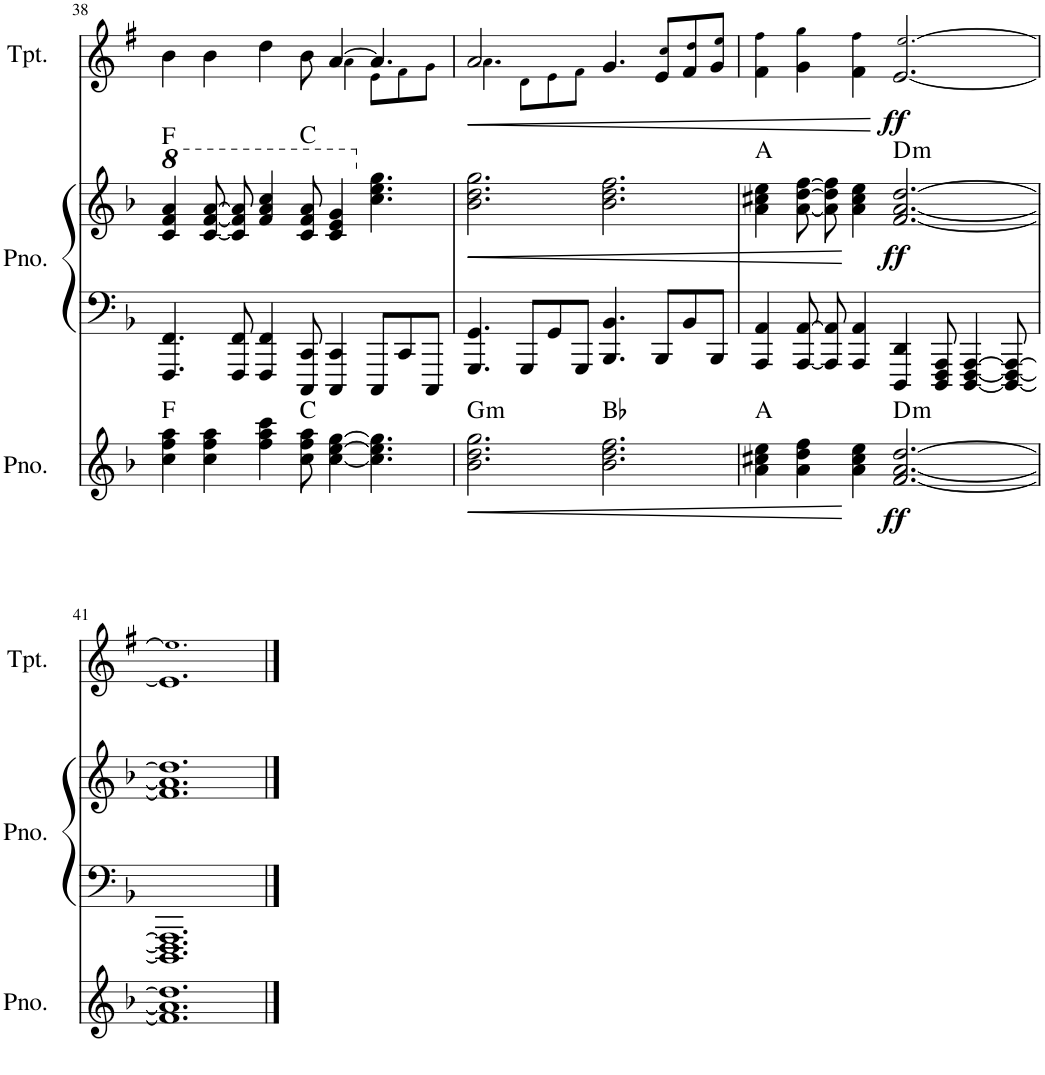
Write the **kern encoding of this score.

**kern	**dynam	**harte	**kern	**kern	**dynam	**harte	**kern	**dynam
*part3	*part3	*part3	*part2	*part2	*part2	*part2	*part1	*part1
*staff4	*staff4	*	*staff3	*staff2	*staff2/3	*	*staff1	*staff1
*I"Piano	*	*	*I"Piano	*	*	*	*I"Trumpet Bb	*
*I'Pno.	*	*	*I'Pno.	*	*	*	*I'Tpt.	*
!!LO:PB:g=z
*clefG2	*	*	*clefF4	*clefG2	*	*	*clefG2	*
*	*	*	*	*	*	*	*Trd1c2	*
*k[b-]	*	*	*k[b-]	*k[b-]	*	*	*k[f#]	*
*M12/8	*	*	*M12/8	*M12/8	*	*	*M12/8	*
*	*	*	*	*8va	*	*	*	*
=38	=38	=38	=38	=38	=38	=38	=38	=38
*	*	*	*	*	*	*	*^	*
4cc\ 4ff\ 4aa\	.	F:maj	4.FFF/ 4.FF/	4cc/ 4ff/ 4aa/	.	F:maj	4b\	2..ryy	.
4cc\ 4ff\ 4aa\	.	.	.	[8cc/ [8ff/ [8aa/	.	.	4b\	.	.
.	.	.	8FFF/ 8FF/	8cc/] 8ff/] 8aa/]	.	.	.	.	.
4ff\ 4aa\ 4ccc\	.	.	4FFF/ 4FF/	4ff/ 4aa/ 4ccc/	.	.	4dd\	.	.
8cc\ 8ff\ 8aa\	.	C:maj	8CCC/ 8CC/	8cc/ 8ff/ 8aa/	.	C:maj	8b\	.	.
[4cc\ [4ee\ [4gg\	.	.	4CCC/ 4CC/	4cc/ 4ee/ 4gg/	.	.	[4a/	4a!\	.
*	*	*	*	*X8va	*	*	*	*	*
4.cc\] 4.ee\] 4.gg\]	.	.	8CCC/L	4.cc\ 4.ee\ 4.gg\	.	.	4.a/]	8e!\L	.
.	.	.	8CC/	.	.	.	.	8f#!\	.
.	.	.	8CCC/J	.	.	.	.	8g!\J	.
=39	=39	=39	=39	=39	=39	=39	=39	=39	=39
!	!LO:HP:b	!LO:H:kt=m	!	!	!LO:HP:b	!	!	!	!LO:HP:b
2.b-\ 2.dd\ 2.gg\	<	G:min	4.GGG/ 4.GG/	2.b-\ 2.dd\ 2.gg\	<	.	2.a/	4.a!\	<
.	.	.	8GGG/L	.	.	.	.	8d!\L	.
.	.	.	8GG/	.	.	.	.	8e!\	.
.	.	.	8GGG/J	.	.	.	.	8f#!\J	.
2.b-\ 2.dd\ 2.ff\	.	Bb:maj	4.BBB-/ 4.BB-/	2.b-\ 2.dd\ 2.ff\	.	.	4.g/	2.ryy	.
.	.	.	8BBB-/L	.	.	.	8e/ 8cc!/L	.	.
.	.	.	8BB-/	.	.	.	8f#/ 8dd!/	.	.
.	.	.	8BBB-/J	.	.	.	8g/ 8ee!/J	.	.
*	*	*	*	*	*	*	*v	*v	*
=40	=40	=40	=40	=40	=40	=40	=40	=40
4a\ 4cc#X\ 4ee\	.	A:maj	4AAA/ 4AA/	4a\ 4cc#X\ 4ee\	.	A:maj	4f#\ 4ff#!\	.
4a\ 4dd\ 4ff\	.	.	[8AAA/ [8AA/	[8a\ [8dd\ [8ff\	.	.	4g\ 4gg!\	.
.	.	.	8AAA/] 8AA/]	8a\] 8dd\] 8ff\]	.	.	.	.
4a\ 4cc#\ 4ee\	[	.	4AAA/ 4AA/	4a\ 4cc#\ 4ee\	[	.	4f#\ 4ff#!\	.
!	!LO:DY:b	!LO:H:kt=m	!	!	!LO:DY:b	!LO:H:kt=m	!	!LO:DY:n=1:b
[2.f/ [2.a/ [2.dd/	ff	D:min	4DDD/ 4DD/	[2.f/ [2.a/ [2.dd/	ff	D:min	[2.e/ [2.ee!/	[ ff
.	.	.	8DDD/ 8FFF/ 8AAA/	.	.	.	.	.
.	.	.	[4DDD/ [4FFF/ [4AAA/	.	.	.	.	.
.	.	.	8DDD/_ 8FFF/_ 8AAA/_	.	.	.	.	.
!!LO:LB:g=z
=41	=41	=41	=41	=41	=41	=41	=41	=41
1.f] 1.a] 1.dd]	.	.	1.DDD] 1.FFF] 1.AAA]	1.f] 1.a] 1.dd]	.	.	1.e] 1.ee!]	.
==	==	==	==	==	==	==	==	==
*-	*-	*-	*-	*-	*-	*-	*-	*-
